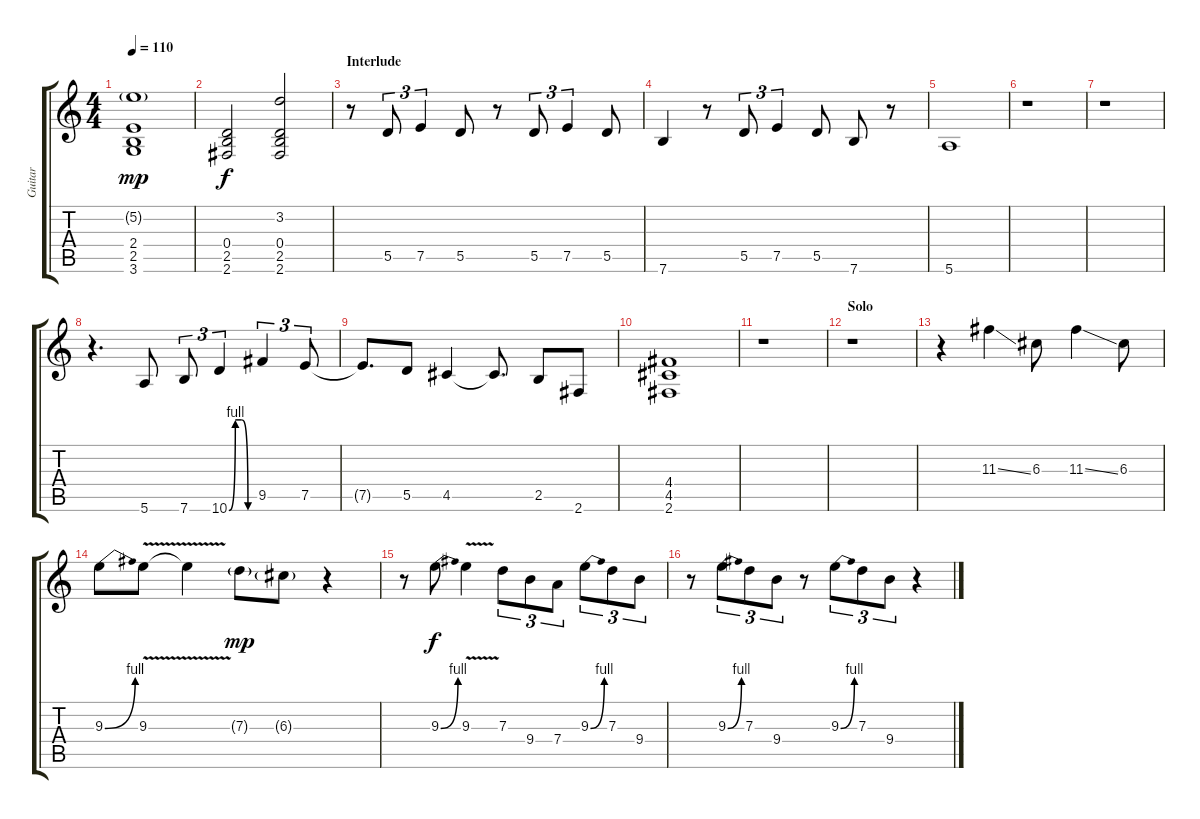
\track ("Guitar" "Guitar") {instrument overdrivenguitar}
\staff {score tabs}
\tuning (E4 B3 G3 D3 A2 E2) {hide}
\ts (4 4)
\tempo 110
\clef g2
\ks c
(5.2{g} 2.4 2.5 3.6).1{dy mp} |
(0.4 2.5 2.6).2{dy f} (3.2 0.4 2.5 2.6).2 |
\section ("" "Interlude")
r.8 5.5.8{tu (3 2)} 7.5.4{tu (3 2)} 5.5.8 r.8 5.5.8{tu (3 2)} 7.5.4{tu (3 2)} 5.5.8 |
7.6.4 r.8 5.5.8{tu (3 2)} 7.5.4{tu (3 2)} 5.5.8 7.6.8 r.8 |
5.6.1 |
r.1 |
r.1 |
r.4{d} 5.6.8 7.6.8{tu (3 2)} 10.6{be (custom 0 0 15 4 30 4 45 0 60 0)}.4{tu (3 2)} 9.5.4{tu (3 2)} 7.5.8{tu (3 2)} |
7.5{t}.8{d} 5.5.8 4.5.4 4.5{t}.8{d} 2.5.8 2.6.8 |
(4.4 4.5 2.6).1 |
r.1 |
\section ("" "Solo")
r.1 |
r.4 11.3{ss}.4 6.3.8 11.3{ss}.4 6.3.8 |
9.3{be (bend 0 0 60 4)}.8 9.3{v}.8 9.3{v t}.4 7.3{g}.8{dy mp} 6.3{g}.8 r.4 |
r.8 9.3{be (bend 0 0 60 4)}.8{dy f} 9.3{v}.4 7.3.8{tu (3 2)} 9.4.8{tu (3 2)} 7.4.8{tu (3 2)} 9.3{be (bend 0 0 60 4)}.8{tu (3 2)} 7.3.8{tu (3 2)} 9.4.8{tu (3 2)} |
r.8 9.3{be (bend 0 0 60 4)}.8{tu (3 2)} 7.3.8{tu (3 2)} 9.4.8{tu (3 2)} r.8 9.3{be (bend 0 0 60 4)}.8{tu (3 2)} 7.3.8{tu (3 2)} 9.4.8{tu (3 2)} r.4
